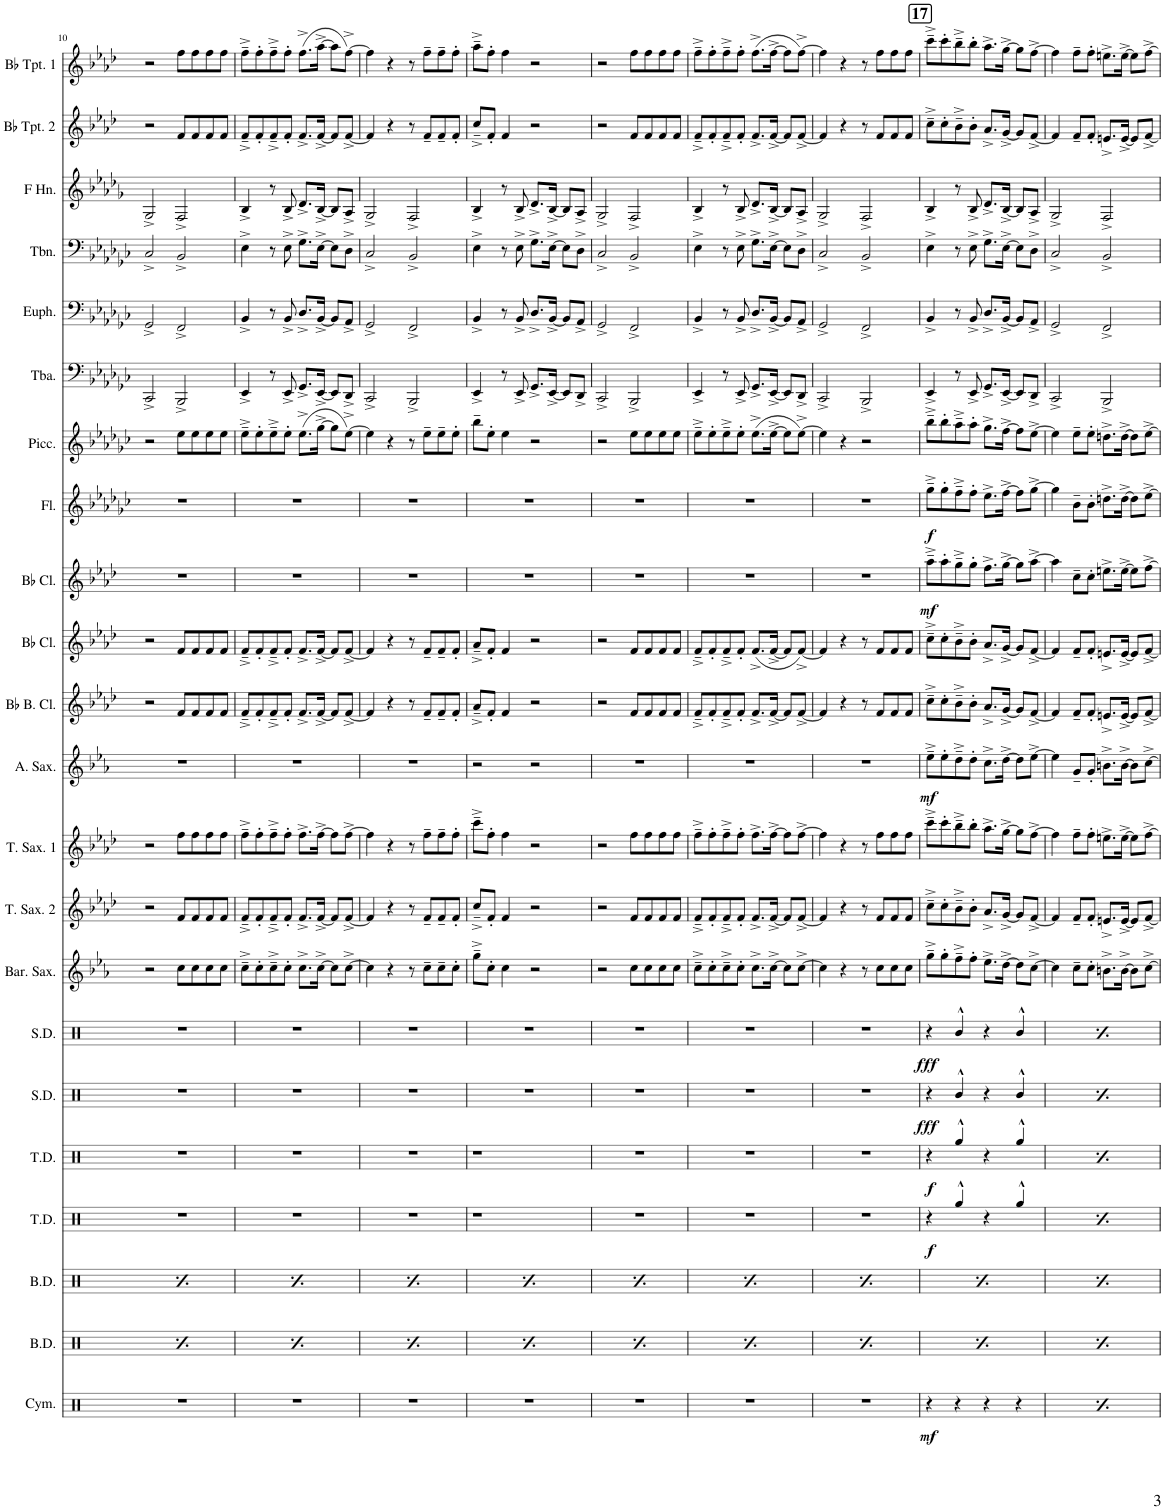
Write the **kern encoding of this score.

**kern	**dynam	**kern	**dynam	**kern	**dynam	**kern	**dynam	**kern	**dynam	**kern	**dynam	**kern	**dynam	**kern	**kern	**kern	**kern	**dynam	**kern	**kern	**kern	**dynam	**kern	**dynam	**kern	**kern	**kern	**kern	**kern	**kern	**kern
*part22	*part22	*part21	*part21	*part20	*part20	*part19	*part19	*part18	*part18	*part17	*part17	*part16	*part16	*part15	*part14	*part13	*part12	*part12	*part11	*part10	*part9	*part9	*part8	*part8	*part7	*part6	*part5	*part4	*part3	*part2	*part1
*staff22	*staff22	*staff21	*staff21	*staff20	*staff20	*staff19	*staff19	*staff18	*staff18	*staff17	*staff17	*staff16	*staff16	*staff15	*staff14	*staff13	*staff12	*staff12	*staff11	*staff10	*staff9	*staff9	*staff8	*staff8	*staff7	*staff6	*staff5	*staff4	*staff3	*staff2	*staff1
*I"Cymbals	*	*I"Bass Drums	*	*I"Bass Drums	*	*I"Tenor Drums	*	*I"Tenor Drums	*	*I"Snare Drum	*	*I"Snare Drum	*	*I"Baritone Saxophone	*I"Tenor Saxophone 2	*I"Tenor Saxophone 1	*I"Alto Saxophone	*	*I"Bb Bass Clarinet	*I"Bb Clarinet	*I"Bb Clarinet	*	*I"Flute	*	*I"Piccolo	*I"Tuba	*I"Euphonium	*I"Trombone	*I"Horn in F	*I"Bb Trumpet 2	*I"Bb Trumpet 1
*I'Cym.	*	*I'B.D.	*	*I'B.D.	*	*I'T.D.	*	*I'T.D.	*	*I'S.D.	*	*I'S.D.	*	*I'Bar. Sax.	*I'T. Sax. 2	*I'T. Sax. 1	*I'A. Sax.	*	*I'Bb B. Cl.	*I'Bb Cl.	*I'Bb Cl.	*	*I'Fl.	*	*I'Picc.	*I'Tba.	*I'Euph.	*I'Tbn.	*	*I'Bb Tpt. 2	*I'Bb Tpt. 1
!!LO:PB:g=z
*clefX	*	*clefX	*	*clefX	*	*clefX	*	*clefX	*	*clefX	*	*clefX	*	*clefG2	*clefG2	*clefG2	*clefG2	*	*clefG2	*clefG2	*clefG2	*	*clefG2	*	*clefG2	*clefF4	*clefF4	*clefF4	*clefG2	*clefG2	*clefG2
*	*	*	*	*	*	*	*	*	*	*	*	*	*	*Trd12c21	*Trd8c14	*Trd8c14	*Trd5c9	*	*Trd8c14	*Trd1c2	*Trd1c2	*	*	*	*Trd-7c-12	*	*	*	*Trd4c7	*Trd1c2	*Trd1c2
*k[]	*	*k[]	*	*k[]	*	*k[]	*	*k[]	*	*k[]	*	*k[]	*	*k[b-e-a-]	*k[b-e-a-d-]	*k[b-e-a-d-]	*k[b-e-a-]	*	*k[b-e-a-d-]	*k[b-e-a-d-]	*k[b-e-a-d-]	*	*k[b-e-a-d-g-c-]	*	*k[b-e-a-d-g-c-]	*k[b-e-a-d-g-c-]	*k[b-e-a-d-g-c-]	*k[b-e-a-d-g-c-]	*k[b-e-a-d-g-]	*k[b-e-a-d-]	*k[b-e-a-d-]
*M4/4	*	*M4/4	*	*M4/4	*	*M4/4	*	*M4/4	*	*M4/4	*	*M4/4	*	*M4/4	*M4/4	*M4/4	*M4/4	*	*M4/4	*M4/4	*M4/4	*	*M4/4	*	*M4/4	*M4/4	*M4/4	*M4/4	*M4/4	*M4/4	*M4/4
=10	=10	=10	=10	=10	=10	=10	=10	=10	=10	=10	=10	=10	=10	=10	=10	=10	=10	=10	=10	=10	=10	=10	=10	=10	=10	=10	=10	=10	=10	=10	=10
!	!	!	!LO:DY:b	!	!LO:DY:b	!	!	!	!	!	!	!	!	!	!	!	!	!	!	!	!	!	!	!	!	!	!	!	!	!	!
1r	.	4R^^/	f	4R^^/	f	1r	.	1r	.	1r	.	1r	.	2r	2r	2r	1r	.	2r	2r	1r	.	1r	.	2r	2CC-^/	2GG-^/	2C-^/	2G-^/	2r	2r
.	.	4R^^/	.	4R^^/	.	.	.	.	.	.	.	.	.	.	.	.	.	.	.	.	.	.	.	.	.	.	.	.	.	.	.
.	.	4R^^/	.	4R^^/	.	.	.	.	.	.	.	.	.	8cc\L	8f/L	8ff\L	.	.	8f/L	8f/L	.	.	.	.	8ee-\L	2BBB-^/	2FF^/	2BB-^/	2F^/	8f/L	8ff\L
.	.	.	.	.	.	.	.	.	.	.	.	.	.	8cc\	8f/	8ff\	.	.	8f/	8f/	.	.	.	.	8ee-\	.	.	.	.	8f/	8ff\
.	.	4R^^/	.	4R^^/	.	.	.	.	.	.	.	.	.	8cc\	8f/	8ff\	.	.	8f/	8f/	.	.	.	.	8ee-\	.	.	.	.	8f/	8ff\
.	.	.	.	.	.	.	.	.	.	.	.	.	.	8cc\J	8f/J	8ff\J	.	.	8f/J	8f/J	.	.	.	.	8ee-\J	.	.	.	.	8f/J	8ff\J
=11	=11	=11	=11	=11	=11	=11	=11	=11	=11	=11	=11	=11	=11	=11	=11	=11	=11	=11	=11	=11	=11	=11	=11	=11	=11	=11	=11	=11	=11	=11	=11
!	!	!	!LO:DY:b	!	!LO:DY:b	!	!	!	!	!	!	!	!	!	!	!	!	!	!	!	!	!	!	!	!	!	!	!	!	!	!
1r	.	4R^^/	f	4R^^/	f	1r	.	1r	.	1r	.	1r	.	8cc~^\L	8f~^/L	8ff~^\L	1r	.	8f~^/L	8f~^/L	1r	.	1r	.	8ee-~^\L	4EE-^/	4BB-^/	4E-^\	4B-^/	8f~^/L	8ff~^\L
.	.	.	.	.	.	.	.	.	.	.	.	.	.	8cc'\	8f'/	8ff'\	.	.	8f'/	8f'/	.	.	.	.	8ee-'\	.	.	.	.	8f'/	8ff'\
.	.	4R^^/	.	4R^^/	.	.	.	.	.	.	.	.	.	8cc~^\	8f~^/	8ff~^\	.	.	8f~^/	8f~^/	.	.	.	.	8ee-~^\	8r	8r	8r	8r	8f~^/	8ff~^\
.	.	.	.	.	.	.	.	.	.	.	.	.	.	8cc'\J	8f'/J	8ff'\J	.	.	8f'/J	8f'/J	.	.	.	.	8ee-'\J	8EE-^/	8BB-^/	8E-^\	8B-^/	8f'/J	8ff'\J
.	.	4R^^/	.	4R^^/	.	.	.	.	.	.	.	.	.	8.cc^\L	8.f^/L	8.ff^\L	.	.	8.f^/L	8.f^/L	.	.	.	.	(8.ee-^\L	8.GG-^/L	8.D-^/L	8.G-^\L	8.d-^/L	8.f^/L	(8.ff^\L
.	.	.	.	.	.	.	.	.	.	.	.	.	.	[16cc^\Jk	[16f^/Jk	[16ff^\Jk	.	.	[16f^/Jk	[16f^/Jk	.	.	.	.	[16gg-^\Jk	[16EE-^/Jk	[16BB-^/Jk	[16E-^\Jk	[16B-^/Jk	[16f^/Jk	[16aa-^\Jk
.	.	4R^^/	.	4R^^/	.	.	.	.	.	.	.	.	.	8cc\L]	8f/L]	8ff\L]	.	.	8f/L]	8f/L]	.	.	.	.	8gg-\L]	8EE-/L]	8BB-/L]	8E-\L]	8B-/L]	8f/L]	8aa-\L]
.	.	.	.	.	.	.	.	.	.	.	.	.	.	[8cc^\J	[8f^/J	[8ff^\J	.	.	[8f^/J	[8f^/J	.	.	.	.	[8ee-^\J)	8DD-^/J	8AA-^/J	8D-^\J	8A-^/J	[8f^/J	[8ff^\J)
=12	=12	=12	=12	=12	=12	=12	=12	=12	=12	=12	=12	=12	=12	=12	=12	=12	=12	=12	=12	=12	=12	=12	=12	=12	=12	=12	=12	=12	=12	=12	=12
!	!	!	!LO:DY:b	!	!LO:DY:b	!	!	!	!	!	!	!	!	!	!	!	!	!	!	!	!	!	!	!	!	!	!	!	!	!	!
1r	.	4R^^/	f	4R^^/	f	1r	.	1r	.	1r	.	1r	.	4cc\]	4f/]	4ff\]	1r	.	4f/]	4f/]	1r	.	1r	.	4ee-\]	2CC-^/	2GG-^/	2C-^/	2G-^/	4f/]	4ff\]
.	.	4R^^/	.	4R^^/	.	.	.	.	.	.	.	.	.	4r	4r	4r	.	.	4r	4r	.	.	.	.	4r	.	.	.	.	4r	4r
.	.	4R^^/	.	4R^^/	.	.	.	.	.	.	.	.	.	8r	8r	8r	.	.	8r	8r	.	.	.	.	8r	2BBB-^/	2FF^/	2BB-^/	2F^/	8r	8r
.	.	.	.	.	.	.	.	.	.	.	.	.	.	8cc~\L	8f~/L	8ff~\L	.	.	8f~/L	8f~/L	.	.	.	.	8ee-~\L	.	.	.	.	8f~/L	8ff~\L
.	.	4R^^/	.	4R^^/	.	.	.	.	.	.	.	.	.	8cc~\	8f~/	8ff~\	.	.	8f~/	8f~/	.	.	.	.	8ee-~\	.	.	.	.	8f~/	8ff~\
.	.	.	.	.	.	.	.	.	.	.	.	.	.	8cc'\J	8f'/J	8ff'\J	.	.	8f'/J	8f'/J	.	.	.	.	8ee-'\J	.	.	.	.	8f'/J	8ff'\J
=13	=13	=13	=13	=13	=13	=13	=13	=13	=13	=13	=13	=13	=13	=13	=13	=13	=13	=13	=13	=13	=13	=13	=13	=13	=13	=13	=13	=13	=13	=13	=13
!	!	!	!LO:DY:b	!	!LO:DY:b	!	!	!	!	!	!	!	!	!	!	!	!	!	!	!	!	!	!	!	!	!	!	!	!	!	!
1r	.	4R^^/	f	4R^^/	f	1r	.	1r	.	1r	.	1r	.	8gg~^\L	8cc~^/L	8ccc~^\L	2r	.	8a-~^/L	8a-~^/L	1r	.	1r	.	8bb-~\L	4EE-^/	4BB-^/	4E-^\	4B-^/	8cc~^/L	8aa-~^\L
.	.	.	.	.	.	.	.	.	.	.	.	.	.	8cc'\J	8f'/J	8ff'\J	.	.	8f'/J	8f'/J	.	.	.	.	8ee-'\J	.	.	.	.	8f'/J	8ff'\J
.	.	4R^^/	.	4R^^/	.	.	.	.	.	.	.	.	.	4cc\	4f/	4ff\	.	.	4f/	4f/	.	.	.	.	4ee-\	8r	8r	8r	8r	4f/	4ff\
.	.	.	.	.	.	.	.	.	.	.	.	.	.	.	.	.	.	.	.	.	.	.	.	.	.	8EE-^/	8BB-^/	8E-^\	8B-^/	.	.
.	.	4R^^/	.	4R^^/	.	.	.	.	.	.	.	.	.	2r	2r	2r	2r	.	2r	2r	.	.	.	.	2r	8.GG-^/L	8.D-^/L	8.G-^\L	8.d-^/L	2r	2r
.	.	.	.	.	.	.	.	.	.	.	.	.	.	.	.	.	.	.	.	.	.	.	.	.	.	[16EE-^/Jk	[16BB-^/Jk	[16E-^\Jk	[16B-^/Jk	.	.
.	.	4R^^/	.	4R^^/	.	.	.	.	.	.	.	.	.	.	.	.	.	.	.	.	.	.	.	.	.	8EE-/L]	8BB-/L]	8E-\L]	8B-/L]	.	.
.	.	.	.	.	.	.	.	.	.	.	.	.	.	.	.	.	.	.	.	.	.	.	.	.	.	8DD-^/J	8AA-^/J	8D-^\J	8A-^/J	.	.
=14	=14	=14	=14	=14	=14	=14	=14	=14	=14	=14	=14	=14	=14	=14	=14	=14	=14	=14	=14	=14	=14	=14	=14	=14	=14	=14	=14	=14	=14	=14	=14
!	!	!	!LO:DY:b	!	!LO:DY:b	!	!	!	!	!	!	!	!	!	!	!	!	!	!	!	!	!	!	!	!	!	!	!	!	!	!
1r	.	4R^^/	f	4R^^/	f	1r	.	1r	.	1r	.	1r	.	2r	2r	2r	1r	.	2r	2r	1r	.	1r	.	2r	2CC-^/	2GG-^/	2C-^/	2G-^/	2r	2r
.	.	4R^^/	.	4R^^/	.	.	.	.	.	.	.	.	.	.	.	.	.	.	.	.	.	.	.	.	.	.	.	.	.	.	.
.	.	4R^^/	.	4R^^/	.	.	.	.	.	.	.	.	.	8cc\L	8f/L	8ff\L	.	.	8f/L	8f/L	.	.	.	.	8ee-\L	2BBB-^/	2FF^/	2BB-^/	2F^/	8f/L	8ff\L
.	.	.	.	.	.	.	.	.	.	.	.	.	.	8cc\	8f/	8ff\	.	.	8f/	8f/	.	.	.	.	8ee-\	.	.	.	.	8f/	8ff\
.	.	4R^^/	.	4R^^/	.	.	.	.	.	.	.	.	.	8cc\	8f/	8ff\	.	.	8f/	8f/	.	.	.	.	8ee-\	.	.	.	.	8f/	8ff\
.	.	.	.	.	.	.	.	.	.	.	.	.	.	8cc\J	8f/J	8ff\J	.	.	8f/J	8f/J	.	.	.	.	8ee-\J	.	.	.	.	8f/J	8ff\J
=15	=15	=15	=15	=15	=15	=15	=15	=15	=15	=15	=15	=15	=15	=15	=15	=15	=15	=15	=15	=15	=15	=15	=15	=15	=15	=15	=15	=15	=15	=15	=15
!	!	!	!LO:DY:b	!	!LO:DY:b	!	!	!	!	!	!	!	!	!	!	!	!	!	!	!	!	!	!	!	!	!	!	!	!	!	!
1r	.	4R^^/	f	4R^^/	f	1r	.	1r	.	1r	.	1r	.	8cc~^\L	8f~^/L	8ff~^\L	1r	.	8f~^/L	8f~^/L	1r	.	1r	.	8ee-~^\L	4EE-^/	4BB-^/	4E-^\	4B-^/	8f~^/L	8ff~^\L
.	.	.	.	.	.	.	.	.	.	.	.	.	.	8cc'\	8f'/	8ff'\	.	.	8f'/	8f'/	.	.	.	.	8ee-'\	.	.	.	.	8f'/	8ff'\
.	.	4R^^/	.	4R^^/	.	.	.	.	.	.	.	.	.	8cc~^\	8f~^/	8ff~^\	.	.	8f~^/	8f~^/	.	.	.	.	8ee-~^\	8r	8r	8r	8r	8f~^/	8ff~^\
.	.	.	.	.	.	.	.	.	.	.	.	.	.	8cc'\J	8f'/J	8ff'\J	.	.	8f'/J	8f'/J	.	.	.	.	8ee-'\J	8EE-^/	8BB-^/	8E-^\	8B-^/	8f'/J	8ff'\J
.	.	4R^^/	.	4R^^/	.	.	.	.	.	.	.	.	.	8.cc^\L	8.f^/L	8.ff^\L	.	.	8.f^/L	(8.f^/L	.	.	.	.	(8.ee-^\L	8.GG-^/L	8.D-^/L	8.G-^\L	8.d-^/L	8.f^/L	(8.ff^\L
.	.	.	.	.	.	.	.	.	.	.	.	.	.	[16cc^\Jk	[16f^/Jk	[16ff^\Jk	.	.	[16f^/Jk	[16f^/Jk	.	.	.	.	[16ee-^\Jk	[16EE-^/Jk	[16BB-^/Jk	[16E-^\Jk	[16B-^/Jk	[16f^/Jk	[16ff^\Jk
.	.	4R^^/	.	4R^^/	.	.	.	.	.	.	.	.	.	8cc\L]	8f/L]	8ff\L]	.	.	8f/L]	8f/L]	.	.	.	.	8ee-\L]	8EE-/L]	8BB-/L]	8E-\L]	8B-/L]	8f/L]	8ff\L]
.	.	.	.	.	.	.	.	.	.	.	.	.	.	[8cc^\J	[8f^/J	[8ff^\J	.	.	[8f^/J	[8f^/J)	.	.	.	.	[8ee-^\J)	8DD-^/J	8AA-^/J	8D-^\J	8A-^/J	[8f^/J	[8ff^\J)
=16	=16	=16	=16	=16	=16	=16	=16	=16	=16	=16	=16	=16	=16	=16	=16	=16	=16	=16	=16	=16	=16	=16	=16	=16	=16	=16	=16	=16	=16	=16	=16
!	!	!	!LO:DY:b	!	!LO:DY:b	!	!	!	!	!	!	!	!	!	!	!	!	!	!	!	!	!	!	!	!	!	!	!	!	!	!
1r	.	4R^^/	f	4R^^/	f	1r	.	1r	.	1r	.	1r	.	4cc\]	4f/]	4ff\]	1r	.	4f/]	4f/]	1r	.	1r	.	4ee-\]	2CC-^/	2GG-^/	2C-^/	2G-^/	4f/]	4ff\]
.	.	4R^^/	.	4R^^/	.	.	.	.	.	.	.	.	.	4r	4r	4r	.	.	4r	4r	.	.	.	.	4r	.	.	.	.	4r	4r
.	.	4R^^/	.	4R^^/	.	.	.	.	.	.	.	.	.	8r	8r	8r	.	.	8r	8r	.	.	.	.	2r	2BBB-^/	2FF^/	2BB-^/	2F^/	8r	8r
.	.	.	.	.	.	.	.	.	.	.	.	.	.	8cc\L	8f/L	8ff\L	.	.	8f/L	8f/L	.	.	.	.	.	.	.	.	.	8f/L	8ff\L
.	.	4R^^/	.	4R^^/	.	.	.	.	.	.	.	.	.	8cc\	8f/	8ff\	.	.	8f/	8f/	.	.	.	.	.	.	.	.	.	8f/	8ff\
.	.	.	.	.	.	.	.	.	.	.	.	.	.	8cc\J	8f/J	8ff\J	.	.	8f/J	8f/J	.	.	.	.	.	.	.	.	.	8f/J	8ff\J
!!LO:REH:place=s1:a:B:cj:fs=14:t=17
=17	=17	=17	=17	=17	=17	=17	=17	=17	=17	=17	=17	=17	=17	=17	=17	=17	=17	=17	=17	=17	=17	=17	=17	=17	=17	=17	=17	=17	=17	=17	=17
!	!LO:DY:b	!	!LO:DY:b	!	!LO:DY:b	!	!LO:DY:b	!	!LO:DY:b	!	!LO:DY:b	!	!LO:DY:b	!	!	!	!	!LO:DY:b	!	!	!	!LO:DY:b	!	!LO:DY:b	!	!	!	!	!	!	!
4r	mf	4R^^/	f	4R^^/	f	4r	f	4r	f	4r	fff	4r	fff	8gg~^\L	8cc~^\L	8ccc~^\L	8ee-~^\L	mf	8cc~^\L	8cc~^\L	8aa-~^\L	mf	8gg-~^\L	f	8bb-~^\L	4EE-^/	4BB-^/	4E-^\	4B-^/	8cc~^\L	8ccc~^\L
.	.	.	.	.	.	.	.	.	.	.	.	.	.	8gg'\	8cc'\	8ccc'\	8ee-'\	.	8cc'\	8cc'\	8aa-'\	.	8gg-'\	.	8bb-'\	.	.	.	.	8cc'\	8ccc'\
4r	.	4R^^/	.	4R^^/	.	4Rgg^^/	.	4Rgg^^/	.	4R^^/	.	4R^^/	.	8ff~^\	8b-~^\	8bb-~^\	8dd~^\	.	8b-~^\	8b-~^\	8gg~^\	.	8ff~^\	.	8aa-~^\	8r	8r	8r	8r	8b-~^\	8bb-~^\
.	.	.	.	.	.	.	.	.	.	.	.	.	.	8ff'\J	8b-'\J	8bb-'\J	8dd'\J	.	8b-'\J	8b-'\J	8gg'\J	.	8ff'\J	.	8aa-'\J	8EE-^/	8BB-^/	8E-^\	8B-^/	8b-'\J	8bb-'\J
4r	.	4R^^/	.	4R^^/	.	4r	.	4r	.	4r	.	4r	.	8.ee-^\L	8.a-^/L	8.aa-^\L	8.cc^\L	.	8.a-^/L	8.a-^/L	8.ff^\L	.	8.ee-^\L	.	8.gg-^\L	8.GG-^/L	8.D-^/L	8.G-^\L	8.d-^/L	8.a-^/L	8.aa-^\L
.	.	.	.	.	.	.	.	.	.	.	.	.	.	[16dd^\Jk	[16g^/Jk	[16gg^\Jk	[16dd^\Jk	.	[16g^/Jk	[16g^/Jk	[16gg^\Jk	.	[16ff^\Jk	.	[16ff^\Jk	[16EE-^/Jk	[16BB-^/Jk	[16E-^\Jk	[16B-^/Jk	[16g^/Jk	[16gg^\Jk
4r	.	4R^^/	.	4R^^/	.	4Rgg^^/	.	4Rgg^^/	.	4R^^/	.	4R^^/	.	8dd\L]	8g/L]	8gg\L]	8dd\L]	.	8g/L]	8g/L]	8gg\L]	.	8ff\L]	.	8ff\L]	8EE-/L]	8BB-/L]	8E-\L]	8B-/L]	8g/L]	8gg\L]
.	.	.	.	.	.	.	.	.	.	.	.	.	.	[8cc^\J	[8f^/J	[8ff^\J	[8ee-^\J	.	[8f^/J	[8f^/J	[8aa-^\J	.	[8gg-^\J	.	[8ee-^\J	8DD-^/J	8AA-^/J	8D-^\J	8A-^/J	[8f^/J	[8ff^\J
=18	=18	=18	=18	=18	=18	=18	=18	=18	=18	=18	=18	=18	=18	=18	=18	=18	=18	=18	=18	=18	=18	=18	=18	=18	=18	=18	=18	=18	=18	=18	=18
!	!LO:DY:b	!	!LO:DY:b	!	!LO:DY:b	!	!LO:DY:b	!	!LO:DY:b	!	!LO:DY:b	!	!LO:DY:b	!	!	!	!	!	!	!	!	!	!	!	!	!	!	!	!	!	!
4r	mf	4R^^/	f	4R^^/	f	4r	f	4r	f	4r	fff	4r	fff	4cc\]	4f/]	4ff\]	4ee-\]	.	4f/]	4f/]	4aa-\]	.	4gg-\]	.	4ee-\]	2CC-^/	2GG-^/	2C-^/	2G-^/	4f/]	4ff\]
4r	.	4R^^/	.	4R^^/	.	4Rgg^^/	.	4Rgg^^/	.	4R^^/	.	4R^^/	.	8cc~\L	8f~/L	8ff~\L	8g~/L	.	8f~/L	8f~/L	8cc~\L	.	8b-~\L	.	8ee-~\L	.	.	.	.	8f~/L	8ff~\L
.	.	.	.	.	.	.	.	.	.	.	.	.	.	8cc'\J	8f'/J	8ff'\J	8g'/J	.	8f'/J	8f'/J	8cc'\J	.	8b-'\J	.	8ee-'\J	.	.	.	.	8f'/J	8ff'\J
4r	.	4R^^/	.	4R^^/	.	4r	.	4r	.	4r	.	4r	.	8.bn^\L	8.en^/L	8.een^\L	8.bn^\L	.	8.en^/L	8.en^/L	8.een^\L	.	8.ddn^\L	.	8.ddn^\L	2BBB-^/	2FF^/	2BB-^/	2F^/	8.en^/L	8.een^\L
.	.	.	.	.	.	.	.	.	.	.	.	.	.	[16b^\Jk	[16e^/Jk	[16ee^\Jk	[16b^\Jk	.	[16e^/Jk	[16e^/Jk	[16ee^\Jk	.	[16dd^\Jk	.	[16dd^\Jk	.	.	.	.	[16e^/Jk	[16ee^\Jk
4r	.	4R^^/	.	4R^^/	.	4Rgg^^/	.	4Rgg^^/	.	4R^^/	.	4R^^/	.	8b\L]	8e/L]	8ee\L]	8b\L]	.	8e/L]	8e/L]	8ee\L]	.	8dd\L]	.	8dd\L]	.	.	.	.	8e/L]	8ee\L]
.	.	.	.	.	.	.	.	.	.	.	.	.	.	[8cc^\J	[8f^/J	[8ff^\J	[8cc^\J	.	[8f^/J	[8f^/J	[8ff^\J	.	[8ee-^\J	.	[8ee-^\J	.	.	.	.	[8f^/J	[8ff^\J
=	=	=	=	=	=	=	=	=	=	=	=	=	=	=	=	=	=	=	=	=	=	=	=	=	=	=	=	=	=	=	=
*-	*-	*-	*-	*-	*-	*-	*-	*-	*-	*-	*-	*-	*-	*-	*-	*-	*-	*-	*-	*-	*-	*-	*-	*-	*-	*-	*-	*-	*-	*-	*-
